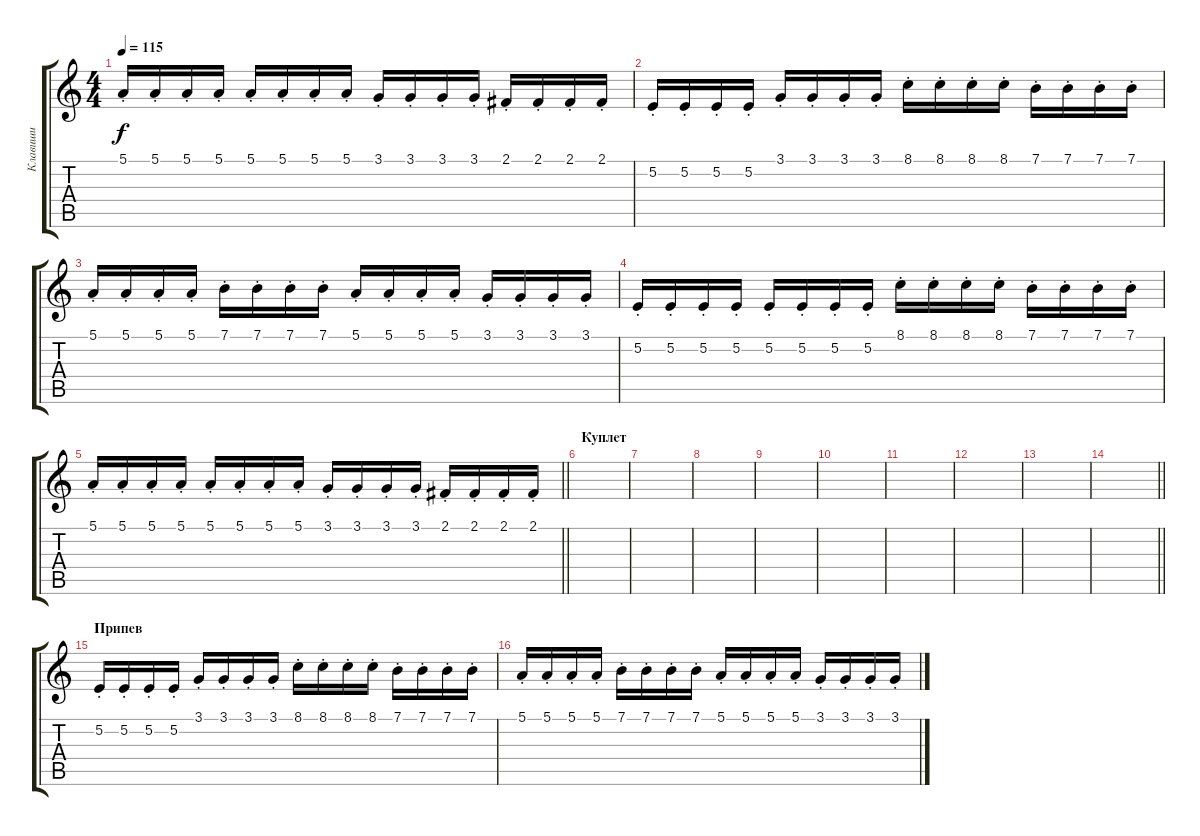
\track ("Клавиши" "Клавиши") {instrument lead1square}
\staff {score tabs}
\tuning (E4 B3 G3 D3 A2 E2) {hide}
\ts (4 4)
\tempo 115
\clef g2
\ks c
5.1{st}.16{dy f} 5.1{st}.16 5.1{st}.16 5.1{st}.16 5.1{st}.16 5.1{st}.16 5.1{st}.16 5.1{st}.16 3.1{st}.16 3.1{st}.16 3.1{st}.16 3.1{st}.16 2.1{st}.16 2.1{st}.16 2.1{st}.16 2.1{st}.16 |
5.2{st}.16 5.2{st}.16 5.2{st}.16 5.2{st}.16 3.1{st}.16 3.1{st}.16 3.1{st}.16 3.1{st}.16 8.1{st}.16 8.1{st}.16 8.1{st}.16 8.1{st}.16 7.1{st}.16 7.1{st}.16 7.1{st}.16 7.1{st}.16 |
5.1{st}.16 5.1{st}.16 5.1{st}.16 5.1{st}.16 7.1{st}.16 7.1{st}.16 7.1{st}.16 7.1{st}.16 5.1{st}.16 5.1{st}.16 5.1{st}.16 5.1{st}.16 3.1{st}.16 3.1{st}.16 3.1{st}.16 3.1{st}.16 |
5.2{st}.16 5.2{st}.16 5.2{st}.16 5.2{st}.16 5.2{st}.16 5.2{st}.16 5.2{st}.16 5.2{st}.16 8.1{st}.16 8.1{st}.16 8.1{st}.16 8.1{st}.16 7.1{st}.16 7.1{st}.16 7.1{st}.16 7.1{st}.16 |
\barLineRight lightlight
5.1{st}.16 5.1{st}.16 5.1{st}.16 5.1{st}.16 5.1{st}.16 5.1{st}.16 5.1{st}.16 5.1{st}.16 3.1{st}.16 3.1{st}.16 3.1{st}.16 3.1{st}.16 2.1{st}.16 2.1{st}.16 2.1{st}.16 2.1{st}.16 |
\section ("" "Куплет")
|
|
|
|
|
|
|
|
\barLineRight lightlight
|
\section ("" "Припев")
5.2{st}.16 5.2{st}.16 5.2{st}.16 5.2{st}.16 3.1{st}.16 3.1{st}.16 3.1{st}.16 3.1{st}.16 8.1{st}.16 8.1{st}.16 8.1{st}.16 8.1{st}.16 7.1{st}.16 7.1{st}.16 7.1{st}.16 7.1{st}.16 |
5.1{st}.16 5.1{st}.16 5.1{st}.16 5.1{st}.16 7.1{st}.16 7.1{st}.16 7.1{st}.16 7.1{st}.16 5.1{st}.16 5.1{st}.16 5.1{st}.16 5.1{st}.16 3.1{st}.16 3.1{st}.16 3.1{st}.16 3.1{st}.16
